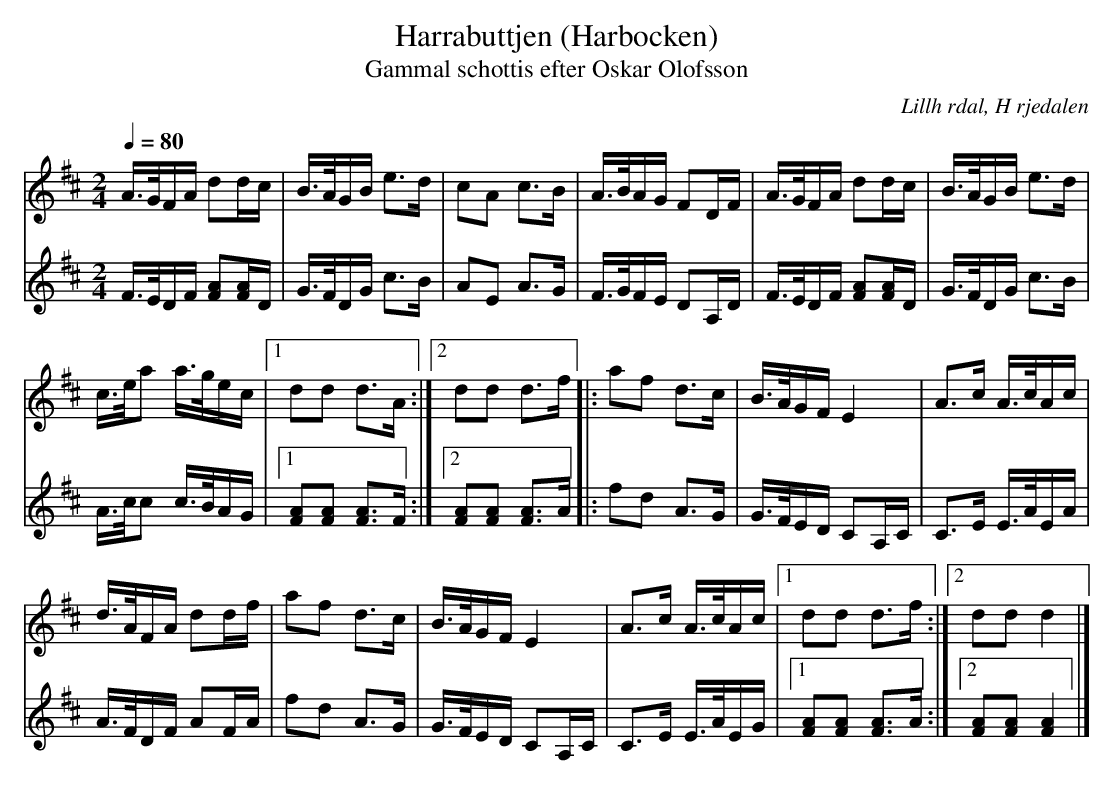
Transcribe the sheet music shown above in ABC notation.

X:1
T:Harrabuttjen (Harbocken)
T:Gammal schottis efter Oskar Olofsson
O:Lillh rdal, H rjedalen
M:2/4
Q:1/4=80
L:1/16
K:D
V:1
A>GFA d2dc|B>AGB e3d|c2A2 c3B|A>BAG F2DF|A>GFA d2dc|B>AGB e3d|!
c>ea2 a>gec|[1d2d2 d3A:|[2d2d2 d3f|:a2f2 d3c|B>AGF E4|A3c A>cAc|!
d>AFA d2df|a2f2 d3c|B>AGF E4|A3c A>cAc|[1d2d2 d3f:|[2d2d2 d4|]
V:2
F>EDF [F2A2][FA]D|G>FDG c3B|A2E2 A3G|F>GFE ¢D2A,D|F>EDF  [F2A2][FA]D|G>FDG c3B|!
A>cc2 c>BAG|[1[F2A2][F2A2] [F3A3]F:|[2[F2A2][F2A2] [F3A3]A|:f2d2 A3G|G>FED C2A,C|C3E E>AEA|!
A>FDF A2FA|f2d2 A3G|G>FED C2A,C|C3E E>AEG|[1[F2A2][F2A2] [F3A3]A:|2[F2A2][F2A2] [F4A4]|]
